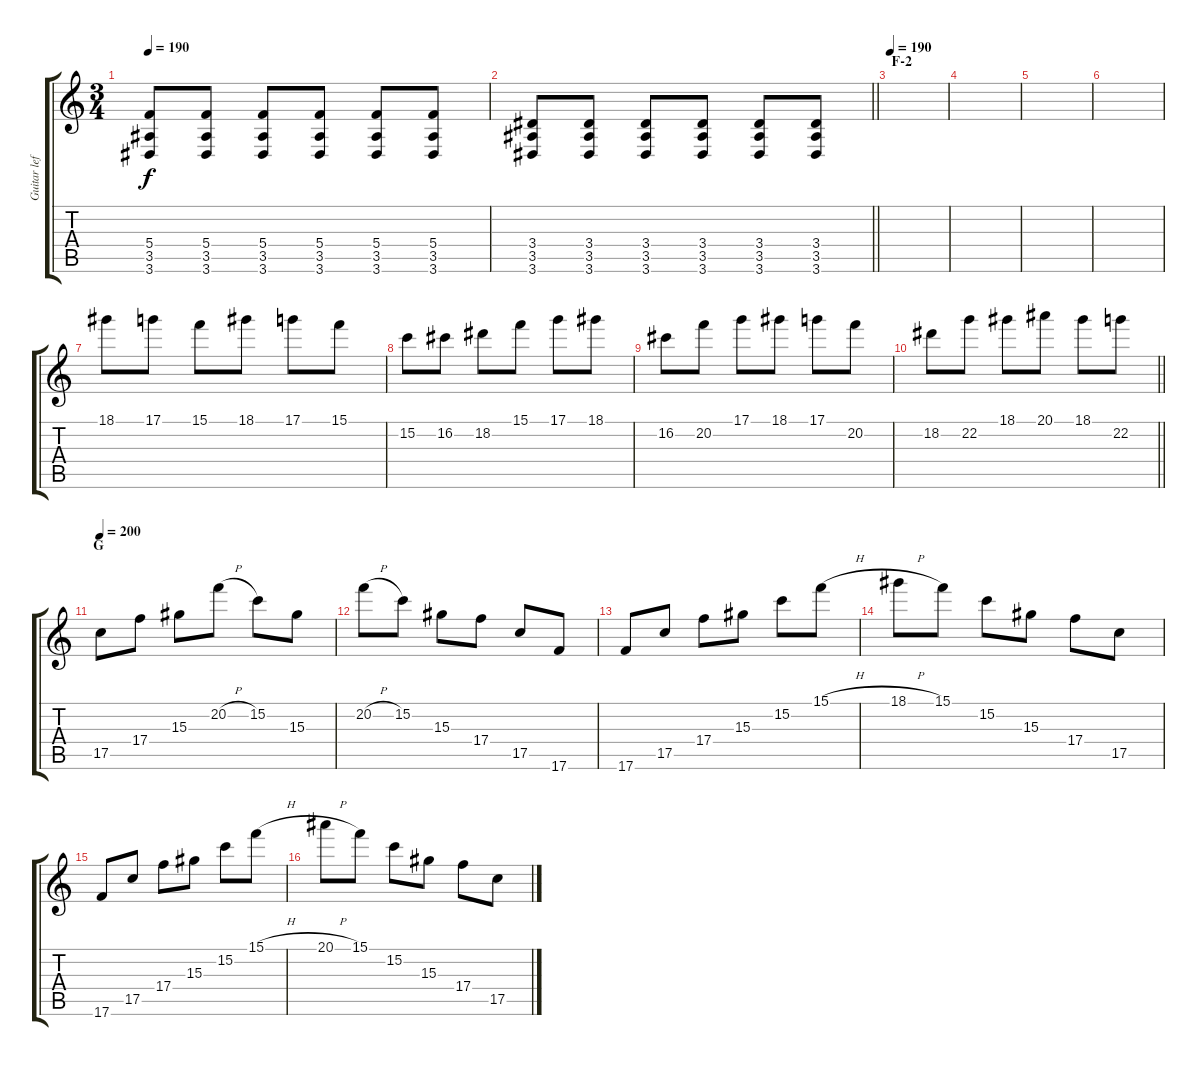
\track ("Guitar left" "Guitar lef") {instrument distortionguitar}
\staff {score tabs}
\tuning (D4 A3 F3 C3 G2 C2) {hide}
\ts (3 4)
\tempo 190
\clef g2
\ks c
(5.4 3.5 3.6).8{dy f} (5.4 3.5 3.6).8 (5.4 3.5 3.6).8 (5.4 3.5 3.6).8 (5.4 3.5 3.6).8 (5.4 3.5 3.6).8 |
\barLineRight lightlight
(3.4 3.5 3.6).8 (3.4 3.5 3.6).8 (3.4 3.5 3.6).8 (3.4 3.5 3.6).8 (3.4 3.5 3.6).8 (3.4 3.5 3.6).8 |
\section ("" "F-2")
\tempo 190
|
|
|
|
18.1.8 17.1.8 15.1.8 18.1.8 17.1.8 15.1.8 |
15.2.8 16.2.8 18.2.8 15.1.8 17.1.8 18.1.8 |
16.2.8 20.2.8 17.1.8 18.1.8 17.1.8 20.2.8 |
\barLineRight lightlight
18.2.8 22.2.8 18.1.8 20.1.8 18.1.8 22.2.8 |
\section ("" "G")
\tempo 200
17.5.8 17.4.8 15.3.8 20.2{h}.8 15.2.8 15.3.8 |
20.2{h}.8 15.2.8 15.3.8 17.4.8 17.5.8 17.6.8 |
17.6.8 17.5.8 17.4.8 15.3.8 15.2.8 15.1{h}.8 |
18.1{h}.8 15.1.8 15.2.8 15.3.8 17.4.8 17.5.8 |
17.6.8 17.5.8 17.4.8 15.3.8 15.2.8 15.1{h}.8 |
20.1{h}.8 15.1.8 15.2.8 15.3.8 17.4.8 17.5.8
